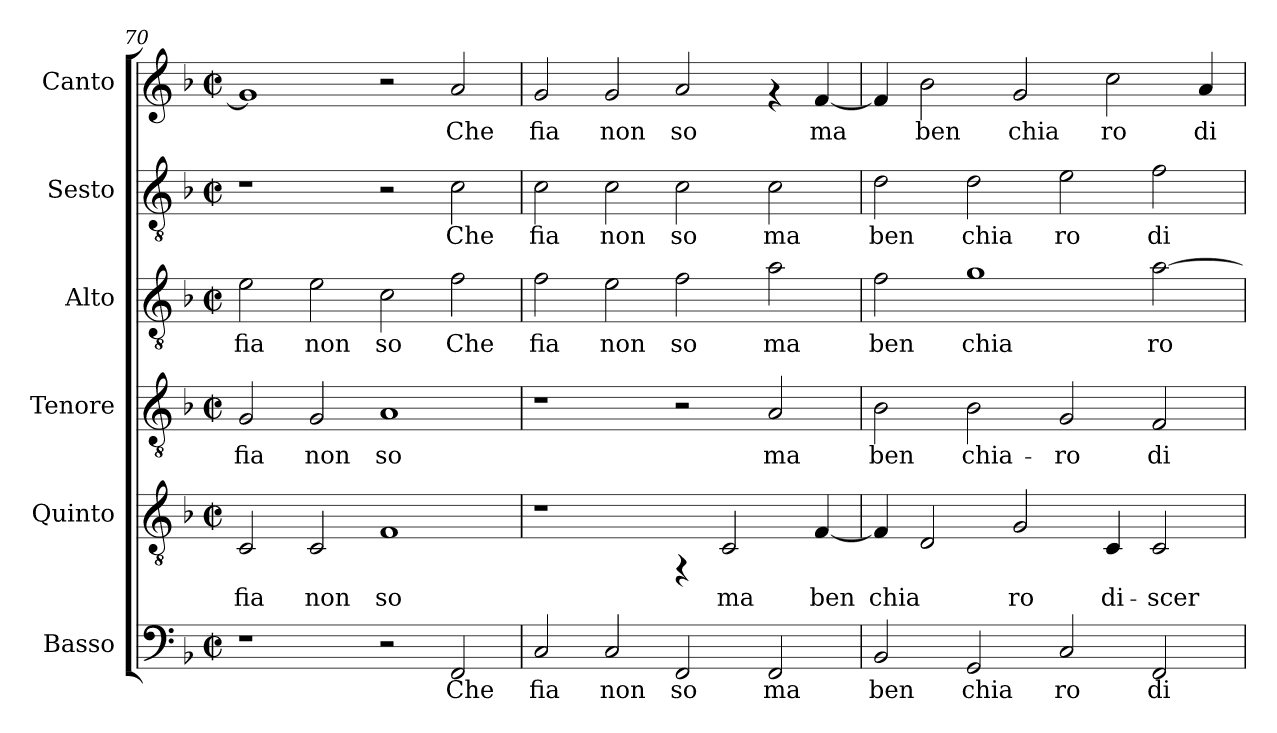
**kern	**text	**kern	**text	**kern	**text	**kern	**text	**kern	**text	**kern	**text
*part6	*part6	*part5	*part5	*part4	*part4	*part3	*part3	*part2	*part2	*part1	*part1
*staff6	*staff6	*staff5	*staff5	*staff4	*staff4	*staff3	*staff3	*staff2	*staff2	*staff1	*staff1
*I"Basso	*	*I"Quinto	*	*I"Tenore	*	*I"Alto	*	*I"Sesto	*	*I"Canto	*
*I'Basso	*	*I'Quinto	*	*I'Tenore	*	*I'Alto	*	*I'Sesto	*	*I'Canto	*
*clefF4	*	*clefGv2	*	*clefGv2	*	*clefGv2	*	*clefGv2	*	*clefG2	*
*k[b-]	*	*k[b-]	*	*k[b-]	*	*k[b-]	*	*k[b-]	*	*k[b-]	*
*F:	*	*F:	*	*F:	*	*F:	*	*F:	*	*F:	*
*M2/2	*	*M2/2	*	*M2/2	*	*M2/2	*	*M2/2	*	*M2/2	*
*met(c|)	*	*met(c|)	*	*met(c|)	*	*met(c|)	*	*met(c|)	*	*met(c|)	*
=70	=70	=70	=70	=70	=70	=70	=70	=70	=70	=70	=70
!	!	!	!LO:LY:b:cj	!	!LO:LY:b:cj	!	!LO:LY:b:cj	!	!	!	!LO:LY:b:cj
1r	.	2C/	fia	2G/	fia	2e\	fia	1r	.	1g]	.
!	!	!	!LO:LY:b:cj	!	!LO:LY:b:cj	!	!LO:LY:b:cj	!	!	!	!
.	.	2C/	non	2G/	non	2e\	non	.	.	.	.
!	!	!	!LO:LY:b:cj	!	!LO:LY:b:cj	!	!LO:LY:b:cj	!	!	!	!
2r	.	1F	so	1A	so	2c\	so	2r	.	2r	.
!	!LO:LY:b:cj	!	!	!	!	!	!LO:LY:b:cj	!	!LO:LY:b:cj	!	!LO:LY:b:cj
2FF/	Che	.	.	.	.	2f\	Che	2c\	Che	2a/	Che
=71	=71	=71	=71	=71	=71	=71	=71	=71	=71	=71	=71
!	!LO:LY:b:cj	!	!	!	!	!	!LO:LY:b:cj	!	!LO:LY:b:cj	!	!LO:LY:b:cj
2C/	fia	1r	.	1r	.	2f\	fia	2c\	fia	2g/	fia
!	!LO:LY:b:cj	!	!	!	!	!	!LO:LY:b:cj	!	!LO:LY:b:cj	!	!LO:LY:b:cj
2C/	non	.	.	.	.	2e\	non	2c\	non	2g/	non
!	!LO:LY:b:cj	!	!	!	!	!	!LO:LY:b:cj	!	!LO:LY:b:cj	!	!LO:LY:b:cj
2FF/	so	4rFF	.	2r	.	2f\	so	2c\	so	2a/	so
!	!	!	!LO:LY:b:cj	!	!	!	!	!	!	!	!
.	.	2C/	ma	.	.	.	.	.	.	.	.
!	!LO:LY:b:cj	!	!	!	!LO:LY:b:cj	!	!LO:LY:b:cj	!	!LO:LY:b:cj	!	!
2FF/	ma	.	.	2A/	ma	2a\	ma	2c\	ma	4rf	.
!	!	!	!LO:LY:b:cj	!	!	!	!	!	!	!	!LO:LY:b:cj
.	.	[>4F/	ben	.	.	.	.	.	.	[>4f/	ma
!!LO:PB:g=z
=72	=72	=72	=72	=72	=72	=72	=72	=72	=72	=72	=72
!	!LO:LY:b:cj	!	!LO:LY:b:cj	!	!LO:LY:b:cj	!	!LO:LY:b:cj	!	!LO:LY:b:cj	!	!LO:LY:b:cj
2BB-/	ben	4F/]	chia-	2B-\	ben	2f\	ben	2d\	ben	4f/]	.
!	!	!	!LO:LY:b:cj	!	!	!	!	!	!	!	!LO:LY:b:cj
.	.	2D/	--	.	.	.	.	.	.	2b-\	ben
!	!LO:LY:b:cj	!	!	!	!LO:LY:b:cj	!	!LO:LY:b:cj	!	!LO:LY:b:cj	!	!
2GG/	chia	.	.	2B-\	chia-	1g	chia	2d\	chia	.	.
!	!	!	!LO:LY:b:cj	!	!	!	!	!	!	!	!LO:LY:b:cj
.	.	2G/	-ro	.	.	.	.	.	.	2g/	chia
!	!LO:LY:b:cj	!	!	!	!LO:LY:b:cj	!	!	!	!LO:LY:b:cj	!	!
2C/	ro	.	.	2G/	-ro	.	.	2e\	ro	.	.
!	!	!	!LO:LY:b:cj	!	!	!	!	!	!	!	!LO:LY:b:cj
.	.	4C/	di-	.	.	.	.	.	.	2cc\	ro
!	!LO:LY:b:cj	!	!LO:LY:b:cj	!	!LO:LY:b:cj	!	!LO:LY:b:cj	!	!LO:LY:b:cj	!	!
2FF/	di	2C/	-scer-	2F/	di-	[>2a\	ro	2f\	di	.	.
!	!	!	!	!	!	!	!	!	!	!	!LO:LY:b:cj
.	.	.	.	.	.	.	.	.	.	4a/	di
=	=	=	=	=	=	=	=	=	=	=	=
*-	*-	*-	*-	*-	*-	*-	*-	*-	*-	*-	*-
